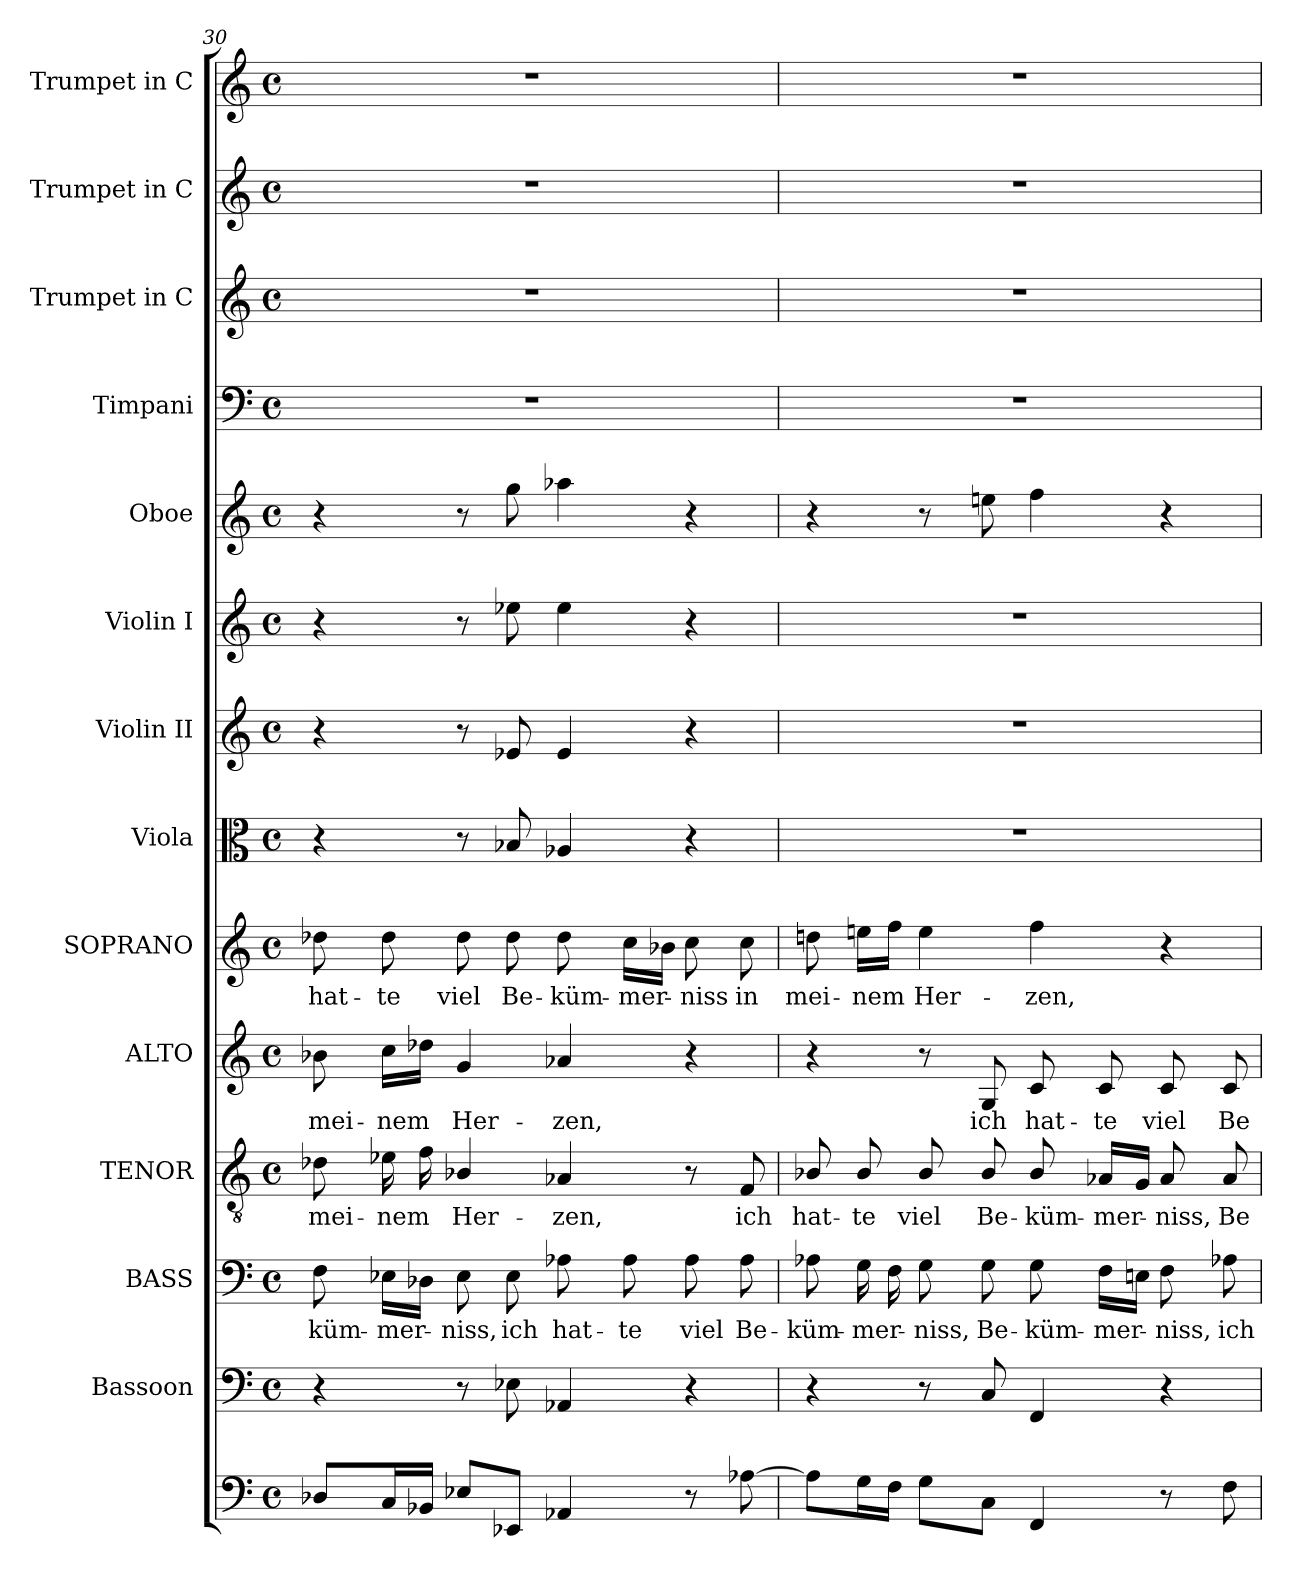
**kern	**kern	**kern	**text	**kern	**text	**kern	**text	**kern	**text	**kern	**kern	**kern	**kern	**kern	**kern	**kern	**kern
*part14	*part13	*part12	*part12	*part11	*part11	*part10	*part10	*part9	*part9	*part8	*part7	*part6	*part5	*part4	*part3	*part2	*part1
*staff14	*staff13	*staff12	*staff12	*staff11	*staff11	*staff10	*staff10	*staff9	*staff9	*staff8	*staff7	*staff6	*staff5	*staff4	*staff3	*staff2	*staff1
*	*I"Bassoon	*I"BASS	*	*I"TENOR	*	*I"ALTO	*	*I"SOPRANO	*	*I"Viola	*I"Violin II	*I"Violin I	*I"Oboe	*I"Timpani	*I"Trumpet in C	*I"Trumpet in C	*I"Trumpet in C
*	*	*	*	*	*	*I'Alto	*	*I'Soprano	*	*I'Viola	*I'Violin II	*I'Violin I	*I'Oboe	*I'Timp.	*	*	*
!!LO:PB:g=z
*clefF4	*clefF4	*clefF4	*	*clefGv2	*	*clefG2	*	*clefG2	*	*clefC3	*clefG2	*clefG2	*clefG2	*clefF4	*clefG2	*clefG2	*clefG2
*	*	*	*	*ITrd7c12	*	*	*	*	*	*	*	*	*	*	*	*	*
*k[]	*k[]	*k[]	*	*k[]	*	*k[]	*	*k[]	*	*k[]	*k[]	*k[]	*k[]	*k[]	*k[]	*k[]	*k[]
*C:	*C:	*C:	*	*C:	*	*C:	*	*C:	*	*C:	*C:	*C:	*C:	*C:	*C:	*C:	*C:
*M4/4	*M4/4	*M4/4	*	*M4/4	*	*M4/4	*	*M4/4	*	*M4/4	*M4/4	*M4/4	*M4/4	*M4/4	*M4/4	*M4/4	*M4/4
*met(c)	*met(c)	*met(c)	*	*met(c)	*	*met(c)	*	*met(c)	*	*met(c)	*met(c)	*met(c)	*met(c)	*met(c)	*met(c)	*met(c)	*met(c)
=30	=30	=30	=30	=30	=30	=30	=30	=30	=30	=30	=30	=30	=30	=30	=30	=30	=30
!	!	!	!LO:LY:b:color=#000000	!	!	!	!	!	!	!	!	!	!	!	!	!	!
!	!	!	!	!	!LO:LY:b:color=#000000	!	!	!	!	!	!	!	!	!	!	!	!
!	!	!	!	!	!	!	!LO:LY:b:color=#000000	!	!	!	!	!	!	!	!	!	!
!	!	!	!	!	!	!	!	!	!LO:LY:b:color=#000000	!	!	!	!	!	!	!	!
8D-Xi/L	4r	8Fi\	-küm-	8D-Xi\	mei-	8b-i\	mei-	8dd-Xi\	hat-	4r	4r	4r	4r	1r	1r	1r	1r
!	!	!	!LO:LY:b:color=#000000	!	!	!	!	!	!	!	!	!	!	!	!	!	!
!	!	!	!	!	!LO:LY:b:color=#000000	!	!	!	!	!	!	!	!	!	!	!	!
!	!	!	!	!	!	!	!LO:LY:b:color=#000000	!	!	!	!	!	!	!	!	!	!
!	!	!	!	!	!	!	!	!	!LO:LY:b:color=#000000	!	!	!	!	!	!	!	!
16Ci/L	.	16E-i\LL	-mer-	16E-i\	-nem	16cci\LL	-nem	8dd-i\	-te	.	.	.	.	.	.	.	.
16BB-i/JJ	.	16D-Xi\JJ	.	16Fi\	.	16dd-Xi\JJ	.	.	.	.	.	.	.	.	.	.	.
!	!	!	!LO:LY:b:color=#000000	!	!	!	!	!	!	!	!	!	!	!	!	!	!
!	!	!	!	!	!LO:LY:b:color=#000000	!	!	!	!	!	!	!	!	!	!	!	!
!	!	!	!	!	!	!	!LO:LY:b:color=#000000	!	!	!	!	!	!	!	!	!	!
!	!	!	!	!	!	!	!	!	!LO:LY:b:color=#000000	!	!	!	!	!	!	!	!
8E-i/L	8r	8E-i\	-niss,	4BB-i/	Her-	4gi/	Her-	8dd-i\	viel	8r	8r	8r	8r	.	.	.	.
!	!	!	!LO:LY:b:color=#000000	!	!	!	!	!	!	!	!	!	!	!	!	!	!
!	!	!	!	!	!	!	!	!	!LO:LY:b:color=#000000	!	!	!	!	!	!	!	!
8EE-i/J	8E-i\	8E-i\	ich	.	.	.	.	8dd-i\	Be-	8B-i/	8e-i/	8ee-i\	8ggi\	.	.	.	.
!	!	!	!LO:LY:b:color=#000000	!	!	!	!	!	!	!	!	!	!	!	!	!	!
!	!	!	!	!	!LO:LY:b:color=#000000	!	!	!	!	!	!	!	!	!	!	!	!
!	!	!	!	!	!	!	!LO:LY:b:color=#000000	!	!	!	!	!	!	!	!	!	!
!	!	!	!	!	!	!	!	!	!LO:LY:b:color=#000000	!	!	!	!	!	!	!	!
4AA-Xi/	4AA-Xi/	8A-Xi\	hat-	4AA-Xi/	-zen,	4a-Xi/	-zen,	8dd-i\	-küm-	4A-Xi/	4e-i/	4ee-i\	4aa-Xi\	.	.	.	.
!	!	!	!LO:LY:b:color=#000000	!	!	!	!	!	!	!	!	!	!	!	!	!	!
!	!	!	!	!	!	!	!	!	!LO:LY:b:color=#000000	!	!	!	!	!	!	!	!
.	.	8A-i\	-te	.	.	.	.	16cci\LL	-mer-	.	.	.	.	.	.	.	.
.	.	.	.	.	.	.	.	16b-i\JJ	.	.	.	.	.	.	.	.	.
!	!	!	!LO:LY:b:color=#000000	!	!	!	!	!	!	!	!	!	!	!	!	!	!
!	!	!	!	!	!	!	!	!	!LO:LY:b:color=#000000	!	!	!	!	!	!	!	!
8r	4r	8A-i\	viel	8r	.	4r	.	8cci\	-niss	4r	4r	4r	4r	.	.	.	.
!	!	!	!LO:LY:b:color=#000000	!	!	!	!	!	!	!	!	!	!	!	!	!	!
!	!	!	!	!	!LO:LY:b:color=#000000	!	!	!	!	!	!	!	!	!	!	!	!
!	!	!	!	!	!	!	!	!	!LO:LY:b:color=#000000	!	!	!	!	!	!	!	!
[8A-Xi\	.	8A-i\	Be-	8FFi/	ich	.	.	8cci\	in	.	.	.	.	.	.	.	.
=31	=31	=31	=31	=31	=31	=31	=31	=31	=31	=31	=31	=31	=31	=31	=31	=31	=31
!	!	!	!LO:LY:b:color=#000000	!	!	!	!	!	!	!	!	!	!	!	!	!	!
!	!	!	!	!	!LO:LY:b:color=#000000	!	!	!	!	!	!	!	!	!	!	!	!
!	!	!	!	!	!	!	!	!	!LO:LY:b:color=#000000	!	!	!	!	!	!	!	!
8A-i\L]	4r	8A-Xi\	-küm-	8BB-i/	hat-	4r	.	8ddni\	mei-	1r	1r	1r	4r	1r	1r	1r	1r
!	!	!	!LO:LY:b:color=#000000	!	!	!	!	!	!	!	!	!	!	!	!	!	!
!	!	!	!	!	!LO:LY:b:color=#000000	!	!	!	!	!	!	!	!	!	!	!	!
!	!	!	!	!	!	!	!	!	!LO:LY:b:color=#000000	!	!	!	!	!	!	!	!
16Gi\L	.	16Gi\	-mer-	8BB-i/	-te	.	.	16eeni\LL	-nem	.	.	.	.	.	.	.	.
16Fi\JJ	.	16Fi\	.	.	.	.	.	16ffi\JJ	.	.	.	.	.	.	.	.	.
!	!	!	!LO:LY:b:color=#000000	!	!	!	!	!	!	!	!	!	!	!	!	!	!
!	!	!	!	!	!LO:LY:b:color=#000000	!	!	!	!	!	!	!	!	!	!	!	!
!	!	!	!	!	!	!	!	!	!LO:LY:b:color=#000000	!	!	!	!	!	!	!	!
8Gi\L	8r	8Gi\	-niss,	8BB-i/	viel	8r	.	4eei\	Her-	.	.	.	8r	.	.	.	.
!	!	!	!LO:LY:b:color=#000000	!	!	!	!	!	!	!	!	!	!	!	!	!	!
!	!	!	!	!	!LO:LY:b:color=#000000	!	!	!	!	!	!	!	!	!	!	!	!
!	!	!	!	!	!	!	!LO:LY:b:color=#000000	!	!	!	!	!	!	!	!	!	!
8Ci\J	8Ci/	8Gi\	Be-	8BB-i/	Be-	8Gi/	ich	.	.	.	.	.	8eeni\	.	.	.	.
!	!	!	!LO:LY:b:color=#000000	!	!	!	!	!	!	!	!	!	!	!	!	!	!
!	!	!	!	!	!LO:LY:b:color=#000000	!	!	!	!	!	!	!	!	!	!	!	!
!	!	!	!	!	!	!	!LO:LY:b:color=#000000	!	!	!	!	!	!	!	!	!	!
!	!	!	!	!	!	!	!	!	!LO:LY:b:color=#000000	!	!	!	!	!	!	!	!
4FFi/	4FFi/	8Gi\	-küm-	8BB-i/	-küm-	8ci/	hat-	4ffi\	-zen,	.	.	.	4ffi\	.	.	.	.
!	!	!	!LO:LY:b:color=#000000	!	!	!	!	!	!	!	!	!	!	!	!	!	!
!	!	!	!	!	!LO:LY:b:color=#000000	!	!	!	!	!	!	!	!	!	!	!	!
!	!	!	!	!	!	!	!LO:LY:b:color=#000000	!	!	!	!	!	!	!	!	!	!
.	.	16Fi\LL	-mer-	16AA-Xi/LL	-mer-	8ci/	-te	.	.	.	.	.	.	.	.	.	.
.	.	16Eni\JJ	.	16GGi/JJ	.	.	.	.	.	.	.	.	.	.	.	.	.
!	!	!	!LO:LY:b:color=#000000	!	!	!	!	!	!	!	!	!	!	!	!	!	!
!	!	!	!	!	!LO:LY:b:color=#000000	!	!	!	!	!	!	!	!	!	!	!	!
!	!	!	!	!	!	!	!LO:LY:b:color=#000000	!	!	!	!	!	!	!	!	!	!
8r	4r	8Fi\	-niss,	8AA-i/	-niss,	8ci/	viel	4r	.	.	.	.	4r	.	.	.	.
!	!	!	!LO:LY:b:color=#000000	!	!	!	!	!	!	!	!	!	!	!	!	!	!
!	!	!	!	!	!LO:LY:b:color=#000000	!	!	!	!	!	!	!	!	!	!	!	!
!	!	!	!	!	!	!	!LO:LY:b:color=#000000	!	!	!	!	!	!	!	!	!	!
8Fi\	.	8A-Xi\	ich	8AA-i/	Be-	8ci/	Be-	.	.	.	.	.	.	.	.	.	.
=	=	=	=	=	=	=	=	=	=	=	=	=	=	=	=	=	=
*-	*-	*-	*-	*-	*-	*-	*-	*-	*-	*-	*-	*-	*-	*-	*-	*-	*-
